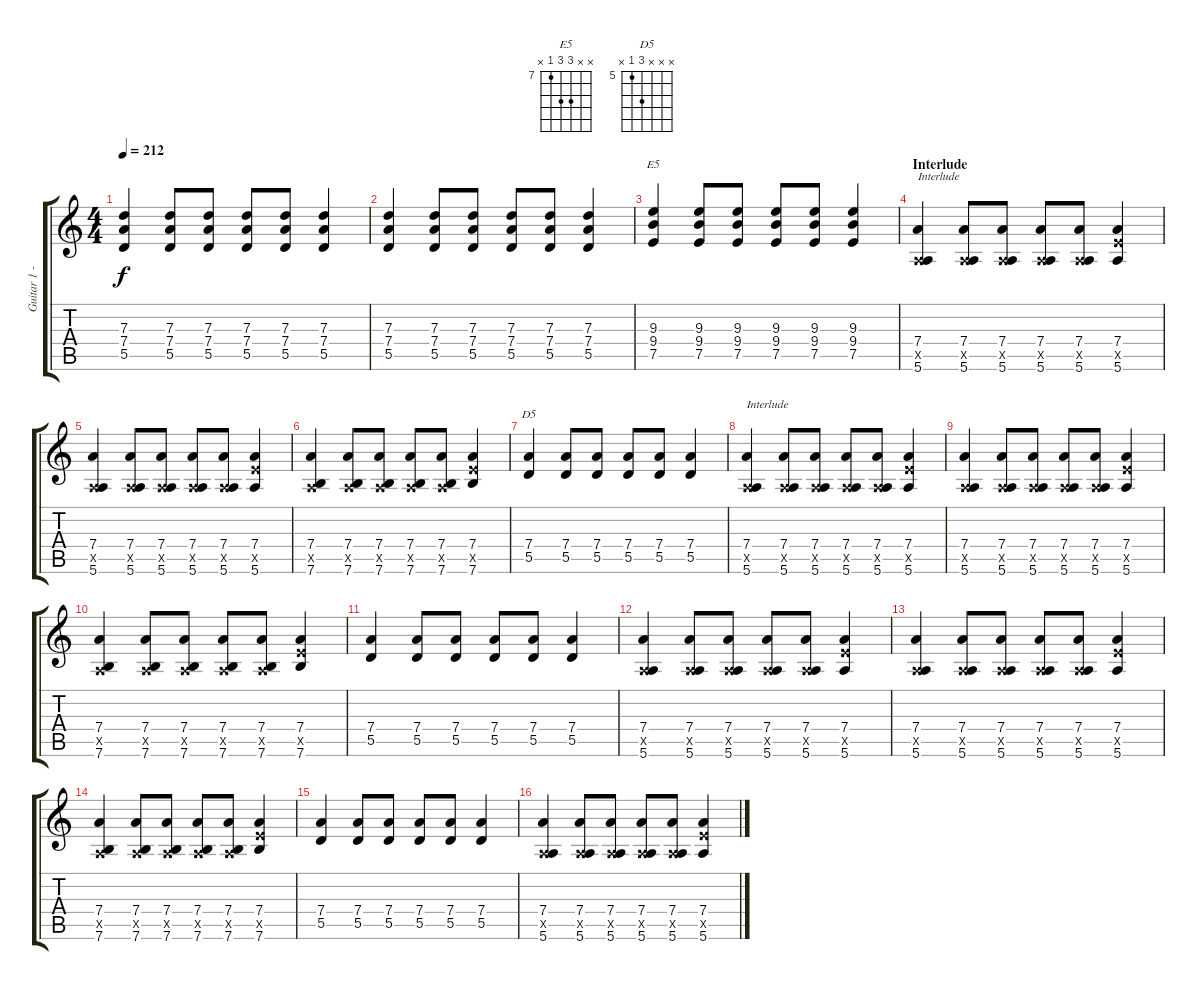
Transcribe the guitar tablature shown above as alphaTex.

\track ("Guitar 1 - Distortion" "Guitar 1 -") {instrument distortionguitar}
\staff {score tabs}
\tuning (E4 B3 G3 D3 A2 E2) {hide}
\chord ("E5" x x 9 9 7 x) {firstfret 7}
\chord ("D5" x x x 7 5 x) {firstfret 5}
\ts (4 4)
\tempo 212
\clef g2
\ks c
(7.3 7.4 5.5).4{dy f} (7.3 7.4 5.5).8 (7.3 7.4 5.5).8 (7.3 7.4 5.5).8 (7.3 7.4 5.5).8 (7.3 7.4 5.5).4 |
(7.3 7.4 5.5).4 (7.3 7.4 5.5).8 (7.3 7.4 5.5).8 (7.3 7.4 5.5).8 (7.3 7.4 5.5).8 (7.3 7.4 5.5).4 |
(9.3 9.4 7.5).4{ch "E5"} (9.3 9.4 7.5).8 (9.3 9.4 7.5).8 (9.3 9.4 7.5).8 (9.3 9.4 7.5).8 (9.3 9.4 7.5).4 |
\section ("" "Interlude")
(7.4 0.5{x} 5.6).4{txt "Interlude"} (7.4 0.5{x} 5.6).8 (7.4 0.5{x} 5.6).8 (7.4 0.5{x} 5.6).8 (7.4 0.5{x} 5.6).8 (7.4 7.5{x} 5.6).4 |
(7.4 0.5{x} 5.6).4 (7.4 0.5{x} 5.6).8 (7.4 0.5{x} 5.6).8 (7.4 0.5{x} 5.6).8 (7.4 0.5{x} 5.6).8 (7.4 7.5{x} 5.6).4 |
(7.4 0.5{x} 7.6).4 (7.4 0.5{x} 7.6).8 (7.4 0.5{x} 7.6).8 (7.4 0.5{x} 7.6).8 (7.4 0.5{x} 7.6).8 (7.4 7.5{x} 7.6).4 |
(7.4 5.5).4{ch "D5"} (7.4 5.5).8 (7.4 5.5).8 (7.4 5.5).8 (7.4 5.5).8 (7.4 5.5).4 |
(7.4 0.5{x} 5.6).4{txt "Interlude"} (7.4 0.5{x} 5.6).8 (7.4 0.5{x} 5.6).8 (7.4 0.5{x} 5.6).8 (7.4 0.5{x} 5.6).8 (7.4 7.5{x} 5.6).4 |
(7.4 0.5{x} 5.6).4 (7.4 0.5{x} 5.6).8 (7.4 0.5{x} 5.6).8 (7.4 0.5{x} 5.6).8 (7.4 0.5{x} 5.6).8 (7.4 7.5{x} 5.6).4 |
(7.4 0.5{x} 7.6).4 (7.4 0.5{x} 7.6).8 (7.4 0.5{x} 7.6).8 (7.4 0.5{x} 7.6).8 (7.4 0.5{x} 7.6).8 (7.4 7.5{x} 7.6).4 |
(7.4 5.5).4 (7.4 5.5).8 (7.4 5.5).8 (7.4 5.5).8 (7.4 5.5).8 (7.4 5.5).4 |
(7.4 0.5{x} 5.6).4 (7.4 0.5{x} 5.6).8 (7.4 0.5{x} 5.6).8 (7.4 0.5{x} 5.6).8 (7.4 0.5{x} 5.6).8 (7.4 7.5{x} 5.6).4 |
(7.4 0.5{x} 5.6).4 (7.4 0.5{x} 5.6).8 (7.4 0.5{x} 5.6).8 (7.4 0.5{x} 5.6).8 (7.4 0.5{x} 5.6).8 (7.4 7.5{x} 5.6).4 |
(7.4 0.5{x} 7.6).4 (7.4 0.5{x} 7.6).8 (7.4 0.5{x} 7.6).8 (7.4 0.5{x} 7.6).8 (7.4 0.5{x} 7.6).8 (7.4 7.5{x} 7.6).4 |
(7.4 5.5).4 (7.4 5.5).8 (7.4 5.5).8 (7.4 5.5).8 (7.4 5.5).8 (7.4 5.5).4 |
(7.4 0.5{x} 5.6).4 (7.4 0.5{x} 5.6).8 (7.4 0.5{x} 5.6).8 (7.4 0.5{x} 5.6).8 (7.4 0.5{x} 5.6).8 (7.4 7.5{x} 5.6).4
